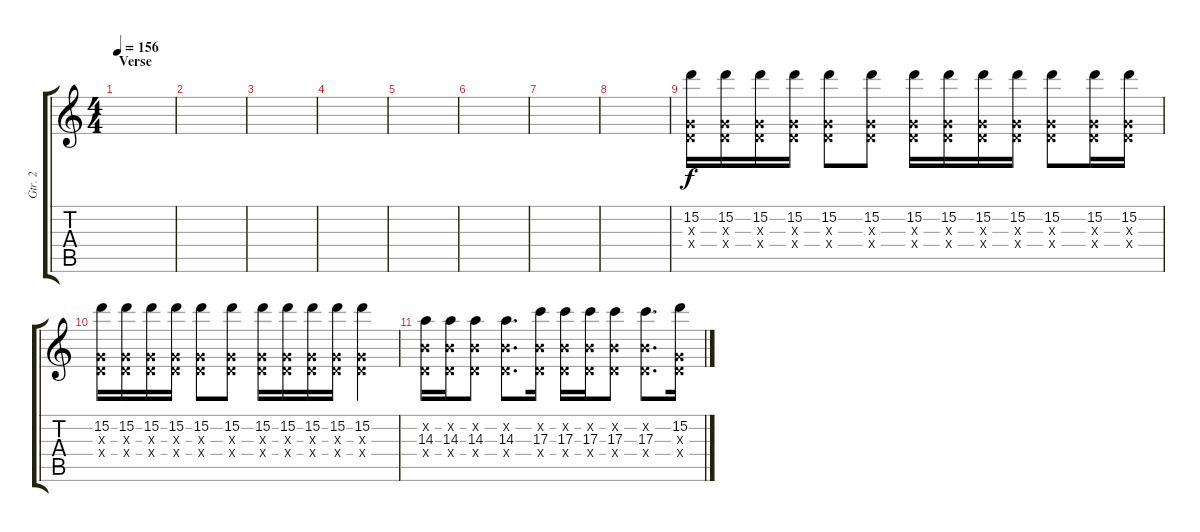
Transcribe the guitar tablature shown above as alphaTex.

\track ("Gtr. 2" "Gtr. 2") {instrument electricguitarclean}
\staff {score tabs}
\tuning (E4 B3 G3 D3 A2 E2) {hide}
\ts (4 4)
\section ("" "Verse")
\tempo 156
\clef g2
\ks c
|
|
|
|
|
|
|
|
(15.2 0.3{x} 0.4{x}).16{volume 11} (15.2 0.3{x} 0.4{x}).16 (15.2 0.3{x} 0.4{x}).16 (15.2 0.3{x} 0.4{x}).16 (15.2 0.3{x} 0.4{x}).8 (15.2 0.3{x} 0.4{x}).8 (15.2 0.3{x} 0.4{x}).16 (15.2 0.3{x} 0.4{x}).16 (15.2 0.3{x} 0.4{x}).16 (15.2 0.3{x} 0.4{x}).16 (15.2 0.3{x} 0.4{x}).8 (15.2 0.3{x} 0.4{x}).16 (15.2 0.3{x} 0.4{x}).16 |
(15.2 0.3{x} 0.4{x}).16 (15.2 0.3{x} 0.4{x}).16 (15.2 0.3{x} 0.4{x}).16 (15.2 0.3{x} 0.4{x}).16 (15.2 0.3{x} 0.4{x}).8 (15.2 0.3{x} 0.4{x}).8 (15.2 0.3{x} 0.4{x}).16 (15.2 0.3{x} 0.4{x}).16 (15.2 0.3{x} 0.4{x}).16 (15.2 0.3{x} 0.4{x}).16 (15.2 0.3{x} 0.4{x}).4 |
(0.2{x} 14.3 0.4{x}).16 (0.2{x} 14.3 0.4{x}).16 (0.2{x} 14.3 0.4{x}).8 (0.2{x} 14.3 0.4{x}).8{d} (0.2{x} 17.3 0.4{x}).16 (0.2{x} 17.3 0.4{x}).16 (0.2{x} 17.3 0.4{x}).16 (0.2{x} 17.3 0.4{x}).8 (0.2{x} 17.3 0.4{x}).8{d} (15.2 0.3{x} 0.4{x}).16
